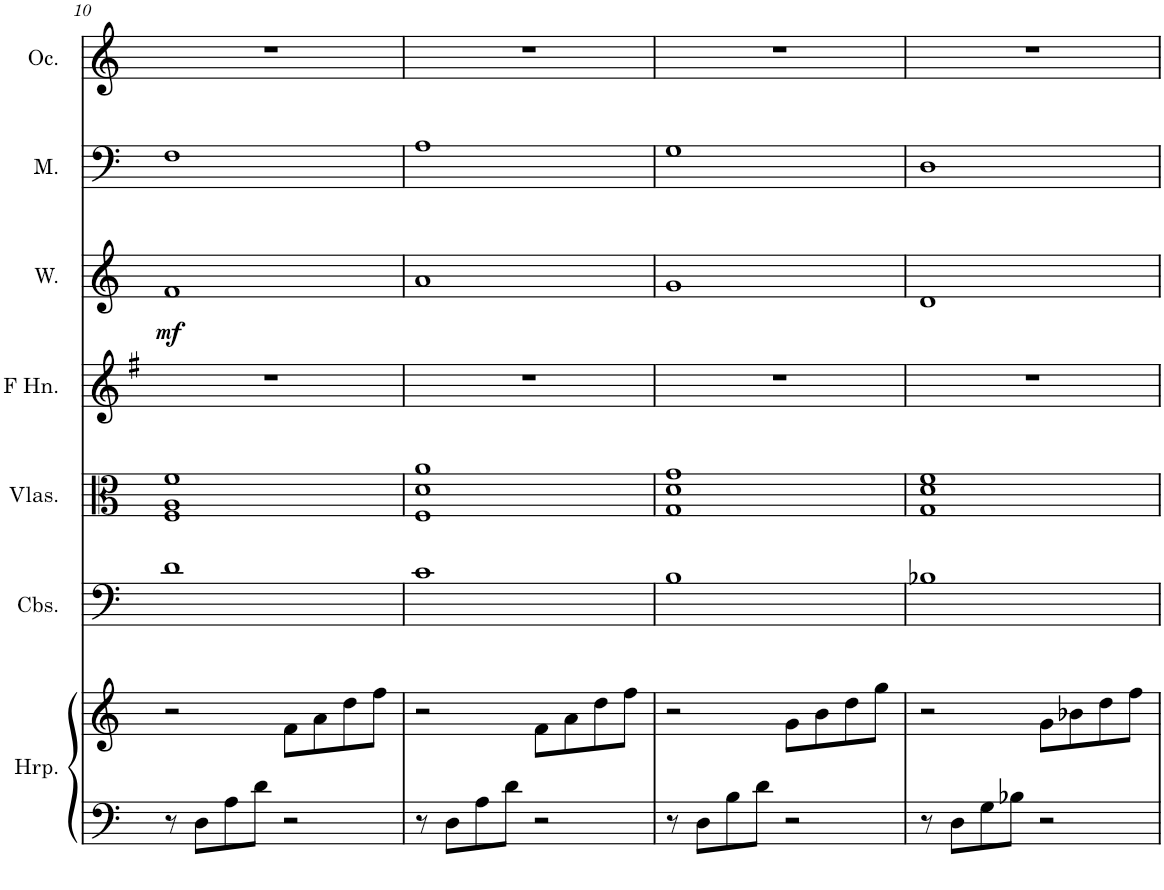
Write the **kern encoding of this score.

**kern	**kern	**kern	**kern	**kern	**kern	**dynam	**kern	**kern
*part7	*part7	*part6	*part5	*part4	*part3	*part3	*part2	*part1
*staff8	*staff7	*staff6	*staff5	*staff4	*staff3	*staff3	*staff2	*staff1
*I"Harp	*	*I"Contrabasses	*I"Violas	*I"Horn in F	*I"Women	*	*I"Men	*I"Ocarina
*I'Hrp.	*	*I'Cbs.	*I'Vlas.	*	*I'W.	*	*I'M.	*I'Oc.
!!LO:PB:g=z
*clefF4	*clefG2	*clefF4	*clefC3	*clefG2	*clefG2	*	*clefF4	*clefG2
*	*	*Trd7c12	*	*Trd4c7	*	*	*	*
*k[]	*k[]	*k[]	*k[]	*k[f#]	*k[]	*	*k[]	*k[]
*M4/4	*M4/4	*M4/4	*M4/4	*M4/4	*M4/4	*	*M4/4	*M4/4
=10	=10	=10	=10	=10	=10	=10	=10	=10
!	!	!	!	!	!	!LO:DY:b	!	!
8r	2r	1d	1F 1A 1f	1r	1f	mf	1F	1r
8D\L	.	.	.	.	.	.	.	.
8A\	.	.	.	.	.	.	.	.
8d\J	.	.	.	.	.	.	.	.
2r	8f\L	.	.	.	.	.	.	.
.	8a\	.	.	.	.	.	.	.
.	8dd\	.	.	.	.	.	.	.
.	8ff\J	.	.	.	.	.	.	.
=11	=11	=11	=11	=11	=11	=11	=11	=11
8r	2r	1c	1F 1d 1a	1r	1a	.	1A	1r
8D\L	.	.	.	.	.	.	.	.
8A\	.	.	.	.	.	.	.	.
8d\J	.	.	.	.	.	.	.	.
2r	8f\L	.	.	.	.	.	.	.
.	8a\	.	.	.	.	.	.	.
.	8dd\	.	.	.	.	.	.	.
.	8ff\J	.	.	.	.	.	.	.
=12	=12	=12	=12	=12	=12	=12	=12	=12
8r	2r	1B	1G 1d 1g	1r	1g	.	1G	1r
8D\L	.	.	.	.	.	.	.	.
8B\	.	.	.	.	.	.	.	.
8d\J	.	.	.	.	.	.	.	.
2r	8g\L	.	.	.	.	.	.	.
.	8b\	.	.	.	.	.	.	.
.	8dd\	.	.	.	.	.	.	.
.	8gg\J	.	.	.	.	.	.	.
=13	=13	=13	=13	=13	=13	=13	=13	=13
8r	2r	1B-X	1G 1d 1f	1r	1d	.	1D	1r
8D\L	.	.	.	.	.	.	.	.
8G\	.	.	.	.	.	.	.	.
8B-X\J	.	.	.	.	.	.	.	.
2r	8g\L	.	.	.	.	.	.	.
.	8b-X\	.	.	.	.	.	.	.
.	8dd\	.	.	.	.	.	.	.
.	8ff\J	.	.	.	.	.	.	.
=	=	=	=	=	=	=	=	=
*-	*-	*-	*-	*-	*-	*-	*-	*-
